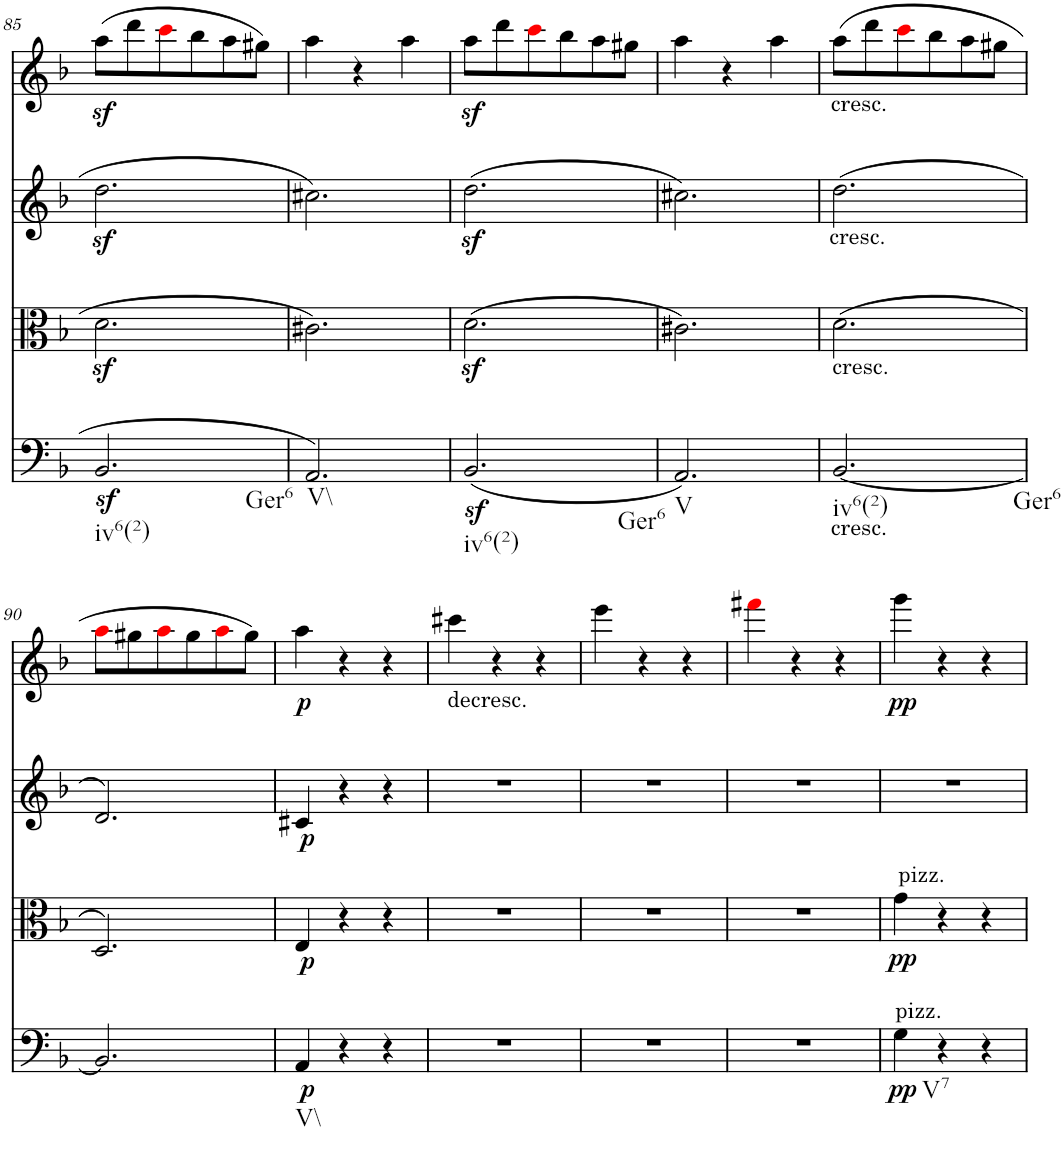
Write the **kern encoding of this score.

**kern	**dynam	**kern	**dynam	**kern	**dynam	**kern	**dynam
*part4	*part4	*part3	*part3	*part2	*part2	*part1	*part1
*staff4	*staff4	*staff3	*staff3	*staff2	*staff2	*staff1	*staff1
*I"Violoncello	*	*I"Viola	*	*I"Violin II	*	*I"Violin I	*
*I'Vc	*	*I'Vla	*	*I'Vln	*	*I'Vln	*
!!LO:PB:g=z
*clefF4	*	*clefC3	*	*clefG2	*	*clefG2	*
*k[b-]	*	*k[b-]	*	*k[b-]	*	*k[b-]	*
*M3/4	*	*M3/4	*	*M3/4	*	*M3/4	*
=85	=85	=85	=85	=85	=85	=85	=85
!LO:TX:b:t=iv6(2)	!	!	!	!	!	!	!
!LO:TX:b:t=Ger6	!	!	!	!	!	!	!
2.BB-z</	.	2.dz<\	.	2.ddz<\	.	(8aaz<\L	.
.	.	.	.	.	.	8ddd\	.
.	.	.	.	.	.	8ccci\	.
.	.	.	.	.	.	8bb-\	.
.	.	.	.	.	.	8aa\	.
.	.	.	.	.	.	8gg#X\J)	.
=86	=86	=86	=86	=86	=86	=86	=86
!LO:TX:b:t=V\\	!	!	!	!	!	!	!
2.AA/	.	2.c#X\	.	2.cc#X\	.	4aa\	.
.	.	.	.	.	.	4r	.
.	.	.	.	.	.	4aa\	.
=87	=87	=87	=87	=87	=87	=87	=87
!LO:TX:b:t=iv6(2)	!	!	!	!	!	!	!
!LO:TX:b:t=Ger6	!	!	!	!	!	!	!
(2.BB-z</	.	(2.dz<\	.	(2.ddz<\	.	8aaz<\L	.
.	.	.	.	.	.	8ddd\	.
.	.	.	.	.	.	8ccci\	.
.	.	.	.	.	.	8bb-\	.
.	.	.	.	.	.	8aa\	.
.	.	.	.	.	.	8gg#X\J	.
=88	=88	=88	=88	=88	=88	=88	=88
!LO:TX:b:t=V	!	!	!	!	!	!	!
2.AA/)	.	2.c#X\)	.	2.cc#X\)	.	4aa\	.
.	.	.	.	.	.	4r	.
.	.	.	.	.	.	4aa\	.
=89	=89	=89	=89	=89	=89	=89	=89
!	!	!	!	!	!	!LO:TX:b:t=cresc.	!
!	!	!	!	!LO:TX:b:t=cresc.	!	!	!
!	!	!LO:TX:b:t=cresc.	!	!	!	!	!
!LO:TX:b:t=cresc.	!	!	!	!	!	!	!
!LO:TX:b:t=iv6(2)	!	!	!	!	!	!	!
!LO:TX:b:t=Ger6	!	!	!	!	!	!	!
[2.BB-/	.	(2.d\	.	(2.dd\	.	(8aa\L	.
.	.	.	.	.	.	8ddd\	.
.	.	.	.	.	.	8ccci\	.
.	.	.	.	.	.	8bb-\	.
.	.	.	.	.	.	8aa\	.
.	.	.	.	.	.	8gg#X\J	.
!!LO:LB:g=z
=90	=90	=90	=90	=90	=90	=90	=90
2.BB-/]	.	2.D/)	.	2.d/)	.	8aai\L	.
.	.	.	.	.	.	8gg#X\	.
.	.	.	.	.	.	8aai\	.
.	.	.	.	.	.	8gg#\	.
.	.	.	.	.	.	8aai\	.
.	.	.	.	.	.	8gg#\J)	.
=91	=91	=91	=91	=91	=91	=91	=91
!LO:TX:b:t=V\\	!	!	!	!	!	!	!
!	!LO:DY:b	!	!LO:DY:b	!	!LO:DY:b	!	!LO:DY:b
4AA/	p	4E/	p	4c#X/	p	4aa\	p
4r	.	4r	.	4r	.	4r	.
4r	.	4r	.	4r	.	4r	.
=92	=92	=92	=92	=92	=92	=92	=92
!	!	!	!	!	!	!LO:TX:b:t=decresc.	!
2.r	.	2.r	.	2.r	.	4ccc#X\	.
.	.	.	.	.	.	4r	.
.	.	.	.	.	.	4r	.
=93	=93	=93	=93	=93	=93	=93	=93
2.r	.	2.r	.	2.r	.	4eee\	.
.	.	.	.	.	.	4r	.
.	.	.	.	.	.	4r	.
=94	=94	=94	=94	=94	=94	=94	=94
2.r	.	2.r	.	2.r	.	4fff#Xi\	.
.	.	.	.	.	.	4r	.
.	.	.	.	.	.	4r	.
=95	=95	=95	=95	=95	=95	=95	=95
!	!	!LO:TX:a:t=pizz.	!	!	!	!	!
!LO:TX:a:t=pizz.	!	!	!	!	!	!	!
!LO:TX:b:t=V7	!	!	!	!	!	!	!
!	!LO:DY:b	!	!LO:DY:b	!	!	!	!LO:DY:b
4G\	pp	4g\	pp	2.r	.	4ggg\	pp
4r	.	4r	.	.	.	4r	.
4r	.	4r	.	.	.	4r	.
=	=	=	=	=	=	=	=
*-	*-	*-	*-	*-	*-	*-	*-
